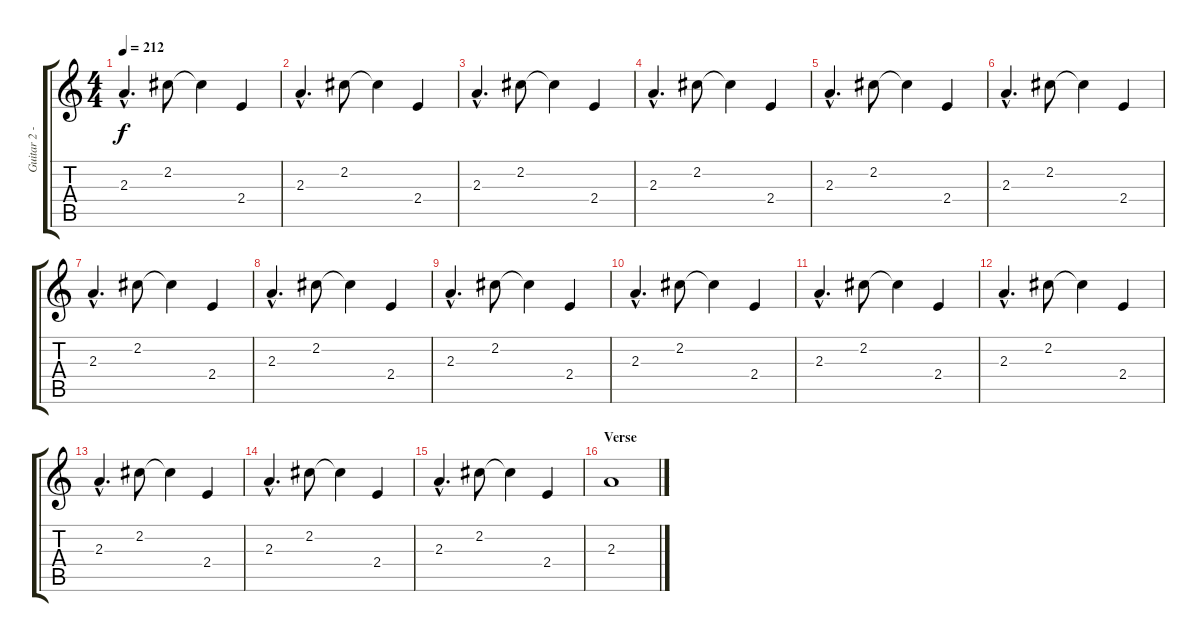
\track ("Guitar 2 - Clean" "Guitar 2 -") {instrument electricguitarclean}
\staff {score tabs}
\tuning (E4 B3 G3 D3 A2 E2) {hide}
\ts (4 4)
\tempo 212
\clef g2
\ks c
2.3{hac}.4{d dy f} 2.2.8 2.2{t}.4 2.4.4 |
2.3{hac}.4{d} 2.2.8 2.2{t}.4 2.4.4 |
2.3{hac}.4{d} 2.2.8 2.2{t}.4 2.4.4 |
2.3{hac}.4{d} 2.2.8 2.2{t}.4 2.4.4 |
2.3{hac}.4{d} 2.2.8 2.2{t}.4 2.4.4 |
2.3{hac}.4{d} 2.2.8 2.2{t}.4 2.4.4 |
2.3{hac}.4{d} 2.2.8 2.2{t}.4 2.4.4 |
2.3{hac}.4{d} 2.2.8 2.2{t}.4 2.4.4 |
2.3{hac}.4{d} 2.2.8 2.2{t}.4 2.4.4 |
2.3{hac}.4{d} 2.2.8 2.2{t}.4 2.4.4 |
2.3{hac}.4{d} 2.2.8 2.2{t}.4 2.4.4 |
2.3{hac}.4{d} 2.2.8 2.2{t}.4 2.4.4 |
2.3{hac}.4{d} 2.2.8 2.2{t}.4 2.4.4 |
2.3{hac}.4{d} 2.2.8 2.2{t}.4 2.4.4 |
2.3{hac}.4{d} 2.2.8 2.2{t}.4 2.4.4 |
\section ("" "Verse")
2.3.1
